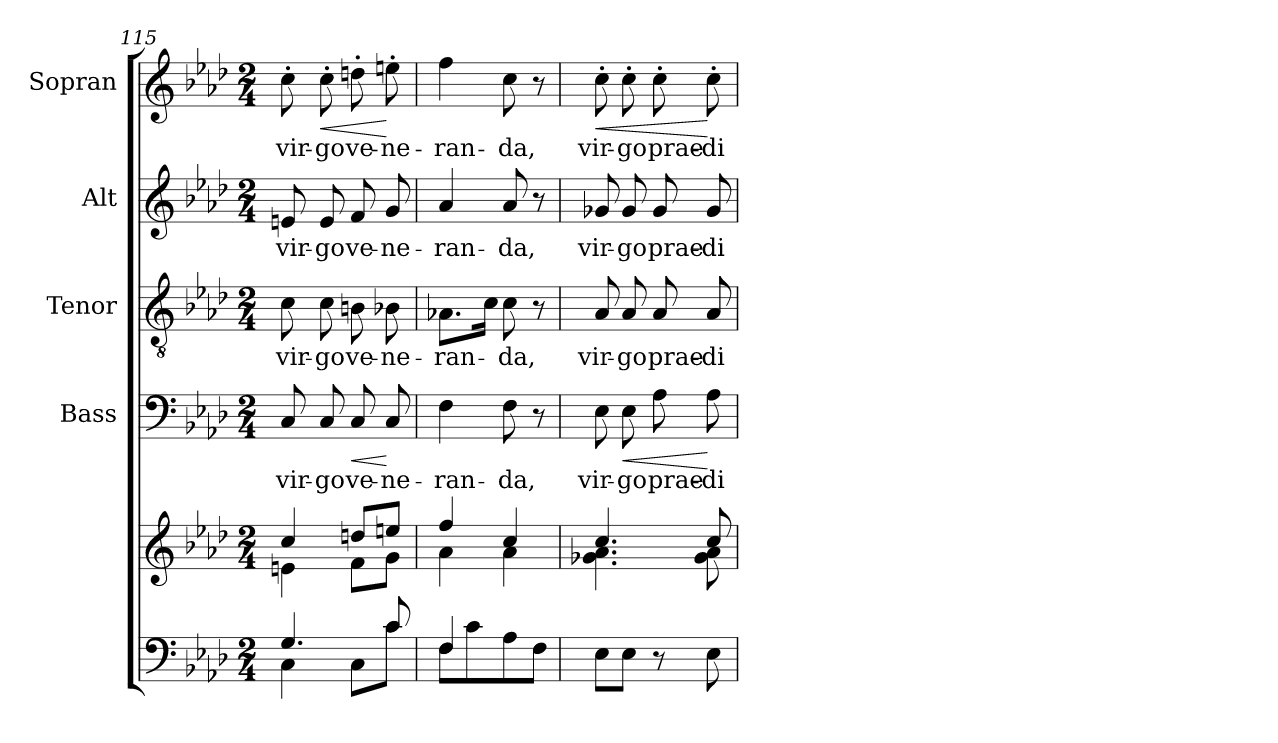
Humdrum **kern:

**kern	**kern	**kern	**text	**dynam	**kern	**text	**kern	**text	**kern	**text	**dynam
*part5	*part5	*part4	*part4	*part4	*part3	*part3	*part2	*part2	*part1	*part1	*part1
*staff6	*staff5	*staff4	*staff4	*staff4	*staff3	*staff3	*staff2	*staff2	*staff1	*staff1	*staff1
*	*	*I"Bass	*	*	*I"Tenor	*	*I"Alt	*	*I"Sopran	*	*
*	*	*I'B.	*	*	*I'T.	*	*I'A.	*	*I'S.	*	*
*clefF4	*clefG2	*clefF4	*	*	*clefGv2	*	*clefG2	*	*clefG2	*	*
*k[b-e-a-d-]	*k[b-e-a-d-]	*k[b-e-a-d-]	*	*	*k[b-e-a-d-]	*	*k[b-e-a-d-]	*	*k[b-e-a-d-]	*	*
*A-:	*A-:	*A-:	*	*	*A-:	*	*A-:	*	*A-:	*	*
*M2/4	*M2/4	*M2/4	*	*	*M2/4	*	*M2/4	*	*M2/4	*	*
=115	=115	=115	=115	=115	=115	=115	=115	=115	=115	=115	=115
*^	*^	*	*	*	*	*	*	*	*	*	*
!	!	!	!	!	!LO:LY:b	!	!	!LO:LY:b	!	!LO:LY:b	!	!LO:LY:b	!
4.G/	4C\	4cc/	4en\	8C/	vir-	.	8c\	vir-	8en/	vir-	8cc'>\	vir-	.
!	!	!	!	!	!LO:LY:b	!	!	!LO:LY:b	!	!LO:LY:b	!	!LO:LY:b	!LO:HP:b
.	.	.	.	8C/	-go	.	8c\	-go	8e/	-go	8cc'>\	-go	<
!	!	!	!	!	!LO:LY:b	!LO:HP:b	!	!LO:LY:b	!	!LO:LY:b	!	!LO:LY:b	!
.	8C\L	8ddn/L	8f\L	8C/	ve-	<	8Bn\	ve-	8f/	ve-	8ddn'>\	ve-	.
!	!	!	!	!	!LO:LY:b	!	!	!LO:LY:b	!	!LO:LY:b	!	!LO:LY:b	!
8c/	8c\J	8een/J	8g\J	8C/	-ne-	[	8B-X\	-ne-	8g/	-ne-	8een'>\	-ne-	[
=116	=116	=116	=116	=116	=116	=116	=116	=116	=116	=116	=116	=116	=116
!	!	!	!	!	!LO:LY:b	!	!	!LO:LY:b	!	!LO:LY:b	!	!LO:LY:b	!
4F/	8F\L	4ff/	4a-\	4F\	-ran-	.	8.A-X\L	-ran-	4a-/	-ran-	4ff\	-ran-	.
.	8c\	.	.	.	.	.	.	.	.	.	.	.	.
.	.	.	.	.	.	.	16c\Jk	.	.	.	.	.	.
!	!	!	!	!	!LO:LY:b	!	!	!LO:LY:b	!	!LO:LY:b	!	!LO:LY:b	!
4ryy	8A-\	4cc/	4a-\	8F\	-da,	.	8c\	-da,	8a-/	-da,	8cc\	-da,	.
.	8F\J	.	.	8r	.	.	8r	.	8r	.	8r	.	.
=117	=117	=117	=117	=117	=117	=117	=117	=117	=117	=117	=117	=117	=117
!	!	!	!	!	!LO:LY:b	!	!	!LO:LY:b	!	!LO:LY:b	!	!LO:LY:b	!LO:HP:b
*v	*v	*	*	*	*	*	*	*	*	*	*	*	*
8E-\L	4.cc/	4.g-X\ 4.a-\	8E-\	vir-	.	8A-/	vir-	8g-X/	vir-	8cc'>\	vir-	<
!	!	!	!	!LO:LY:b	!LO:HP:b	!	!LO:LY:b	!	!LO:LY:b	!	!LO:LY:b	!
8E-\J	.	.	8E-\	-go	<	8A-/	-go	8g-/	-go	8cc'>\	-go	.
!	!	!	!	!LO:LY:b	!	!	!LO:LY:b	!	!LO:LY:b	!	!LO:LY:b	!
8r	.	.	8A-\	prae-	.	8A-/	prae-	8g-/	prae-	8cc'>\	prae-	.
!	!	!	!	!LO:LY:b	!	!	!LO:LY:b	!	!LO:LY:b	!	!LO:LY:b	!
8E-\	8cc/	8g-\ 8a-\	8A-\	-di-	[	8A-/	-di-	8g-/	-di-	8cc'>\	-di-	[
*	*v	*v	*	*	*	*	*	*	*	*	*	*
=	=	=	=	=	=	=	=	=	=	=	=
*-	*-	*-	*-	*-	*-	*-	*-	*-	*-	*-	*-
